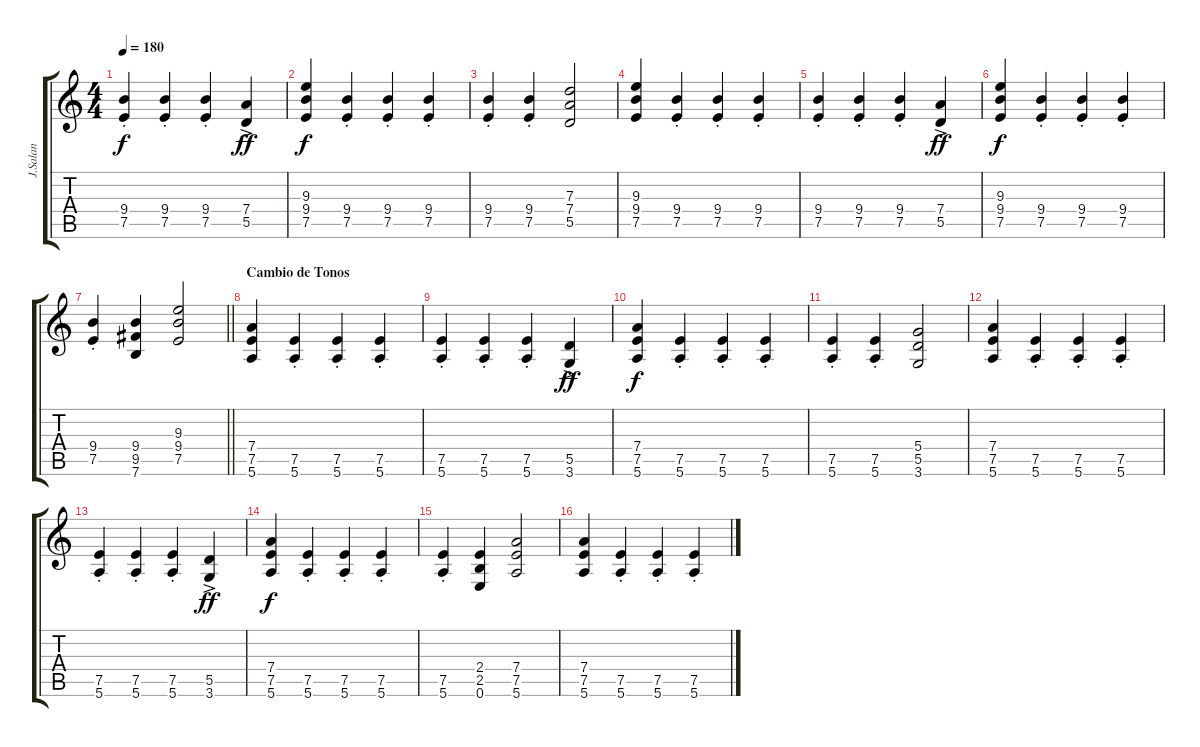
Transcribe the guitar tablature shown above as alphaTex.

\track ("J.Salan" "J.Salan") {instrument overdrivenguitar}
\staff {score tabs}
\tuning (E4 B3 G3 D3 A2 E2) {hide}
\ts (4 4)
\tempo 180
\clef g2
\ks c
(9.4{st} 7.5{st}).4{dy f} (9.4{st} 7.5{st}).4 (9.4{st} 7.5{st}).4 (7.4{ac} 5.5{ac}).4{dy ff} |
(9.3 9.4 7.5).4{dy f} (9.4{st} 7.5{st}).4 (9.4{st} 7.5{st}).4 (9.4{st} 7.5{st}).4 |
(9.4{st} 7.5{st}).4 (9.4{st} 7.5{st}).4 (7.3 7.4 5.5).2 |
(9.3 9.4 7.5).4 (9.4{st} 7.5{st}).4 (9.4{st} 7.5{st}).4 (9.4{st} 7.5{st}).4 |
(9.4{st} 7.5{st}).4 (9.4{st} 7.5{st}).4 (9.4{st} 7.5{st}).4 (7.4{ac} 5.5{ac}).4{dy ff} |
(9.3 9.4 7.5).4{dy f} (9.4{st} 7.5{st}).4 (9.4{st} 7.5{st}).4 (9.4{st} 7.5{st}).4 |
\barLineRight lightlight
(9.4{st} 7.5{st}).4 (9.4 9.5 7.6).4 (9.3 9.4 7.5).2 |
\section ("" "Cambio de Tonos")
(7.4 7.5 5.6).4 (7.5{st} 5.6{st}).4 (7.5{st} 5.6{st}).4 (7.5{st} 5.6{st}).4 |
(7.5{st} 5.6{st}).4 (7.5{st} 5.6{st}).4 (7.5{st} 5.6{st}).4 (5.5{ac} 3.6{ac}).4{dy ff} |
(7.4 7.5 5.6).4{dy f} (7.5{st} 5.6{st}).4 (7.5{st} 5.6{st}).4 (7.5{st} 5.6{st}).4 |
(7.5{st} 5.6{st}).4 (7.5{st} 5.6{st}).4 (5.4 5.5 3.6).2 |
(7.4 7.5 5.6).4 (7.5{st} 5.6{st}).4 (7.5{st} 5.6{st}).4 (7.5{st} 5.6{st}).4 |
(7.5{st} 5.6{st}).4 (7.5{st} 5.6{st}).4 (7.5{st} 5.6{st}).4 (5.5{ac} 3.6{ac}).4{dy ff} |
(7.4 7.5 5.6).4{dy f} (7.5{st} 5.6{st}).4 (7.5{st} 5.6{st}).4 (7.5{st} 5.6{st}).4 |
(7.5{st} 5.6{st}).4 (2.4 2.5 0.6).4 (7.4 7.5 5.6).2 |
(7.4 7.5 5.6).4 (7.5{st} 5.6{st}).4 (7.5{st} 5.6{st}).4 (7.5{st} 5.6{st}).4
